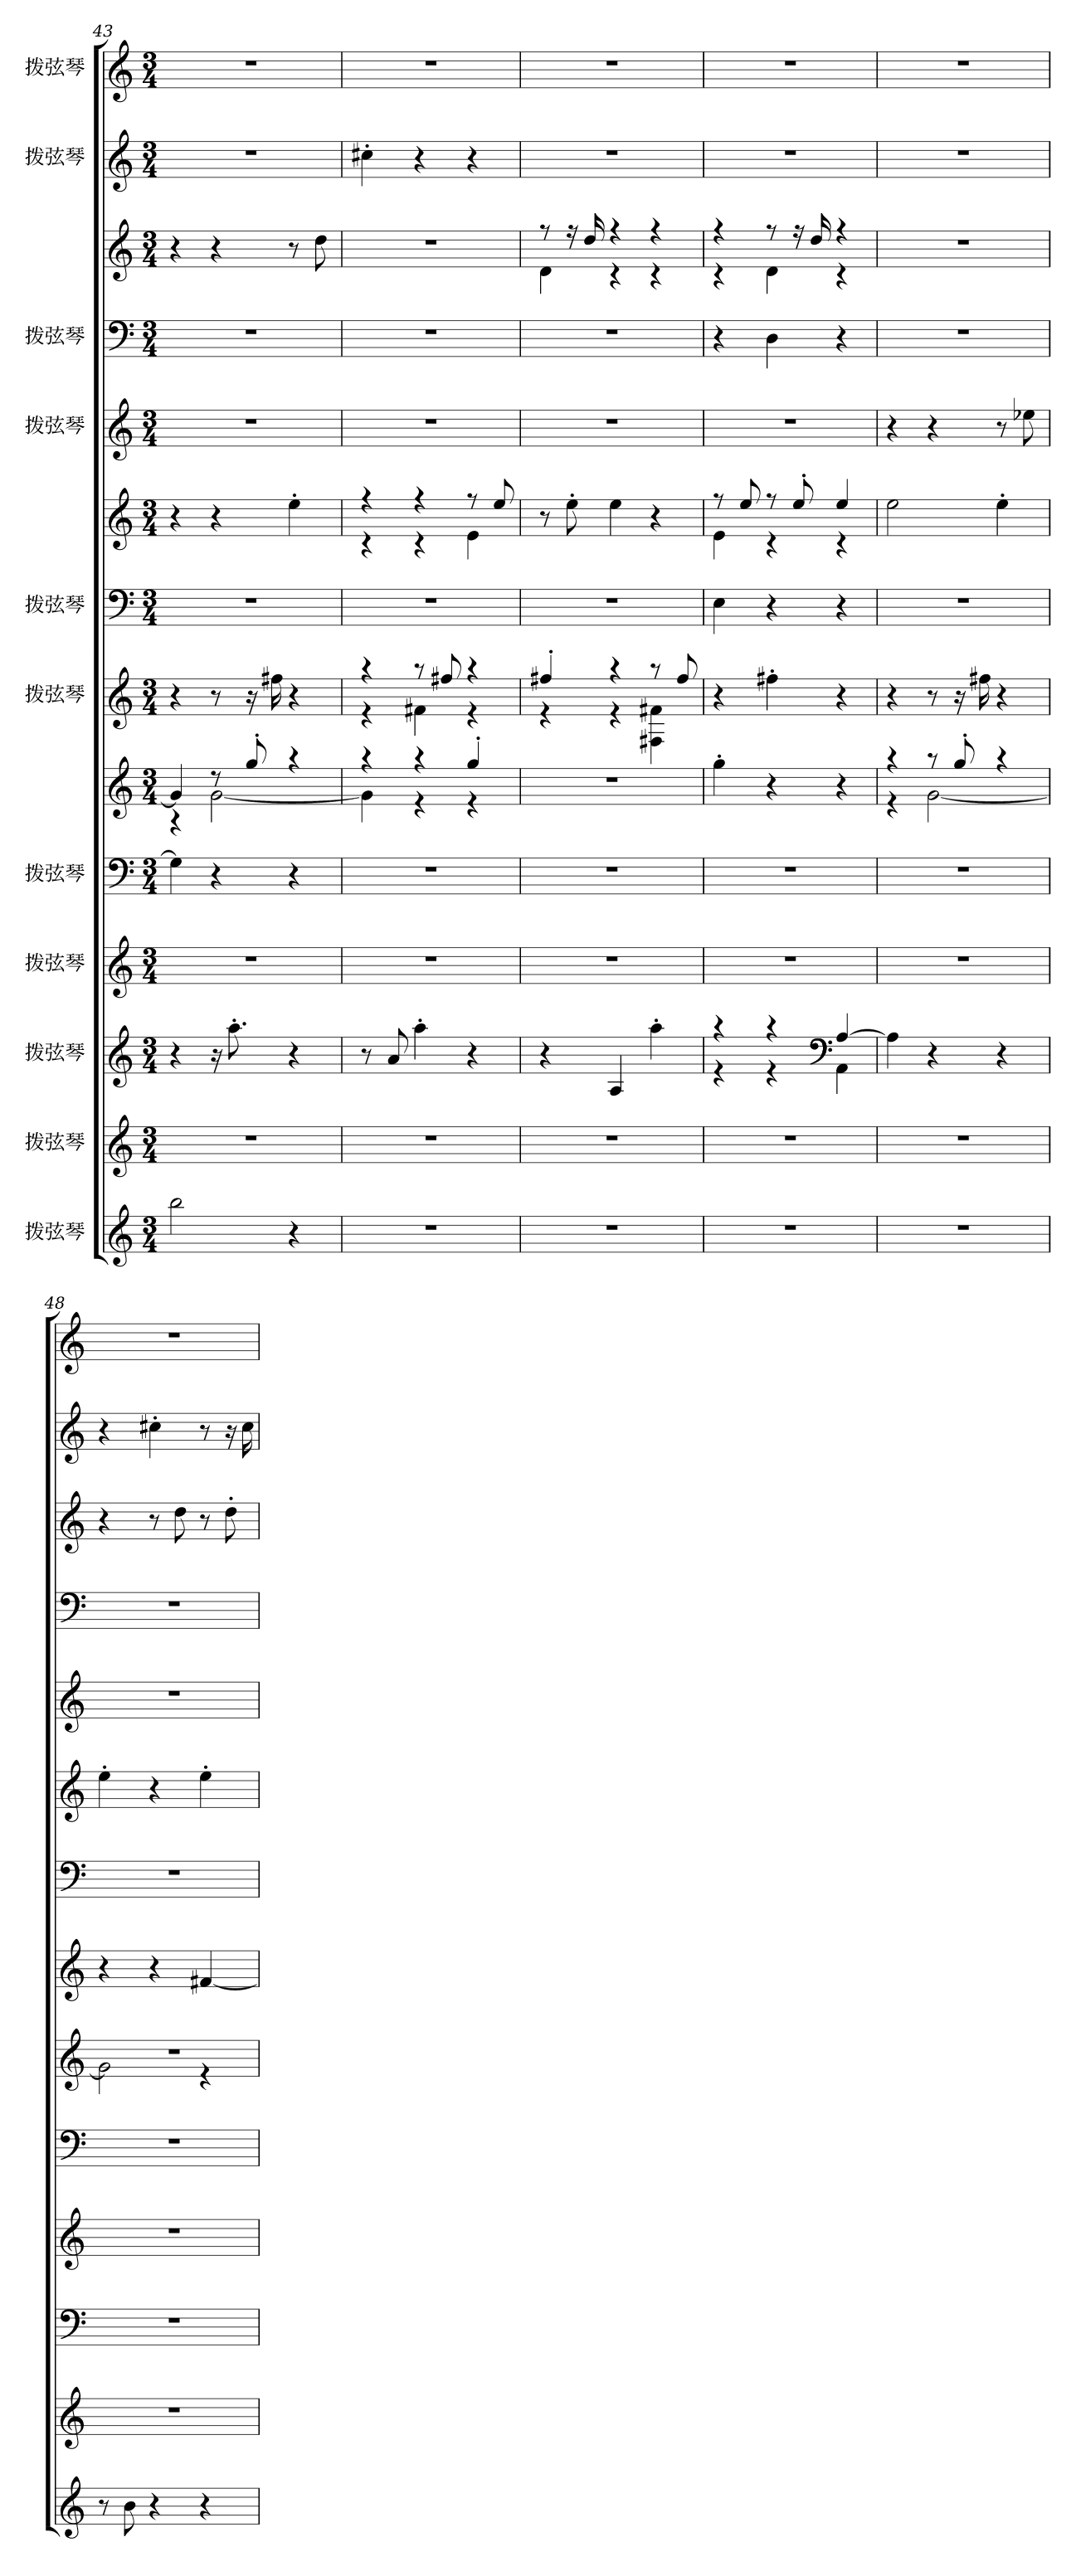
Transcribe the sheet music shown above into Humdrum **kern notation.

**kern	**kern	**kern	**kern	**kern	**kern	**kern	**kern	**kern	**kern	**kern	**kern	**kern	**kern
*part11	*part10	*part9	*part8	*part7	*part7	*part6	*part5	*part5	*part4	*part3	*part3	*part2	*part1
*staff14	*staff13	*staff12	*staff11	*staff10	*staff9	*staff8	*staff7	*staff6	*staff5	*staff4	*staff3	*staff2	*staff1
*I"拨弦琴	*I"拨弦琴	*I"拨弦琴	*I"拨弦琴	*I"拨弦琴	*	*I"拨弦琴	*I"拨弦琴	*	*I"拨弦琴	*I"拨弦琴	*	*I"拨弦琴	*I"拨弦琴
!!LO:PB:g=z
*clefG2	*clefG2	*clefG2	*clefG2	*clefF4	*clefG2	*clefG2	*clefF4	*clefG2	*clefG2	*clefF4	*clefG2	*clefG2	*clefG2
*k[]	*k[]	*k[]	*k[]	*k[]	*k[]	*k[]	*k[]	*k[]	*k[]	*k[]	*k[]	*k[]	*k[]
*M3/4	*M3/4	*M3/4	*M3/4	*M3/4	*M3/4	*M3/4	*M3/4	*M3/4	*M3/4	*M3/4	*M3/4	*M3/4	*M3/4
=43	=43	=43	=43	=43	=43	=43	=43	=43	=43	=43	=43	=43	=43
*	*	*	*	*	*^	*	*	*	*	*	*	*	*
2bb\	2.r	4r	2.r	4G\]	4g/]	4r	4r	2.r	4r	2.r	2.r	4r	2.r	2.r
.	.	16r	.	4r	8r	[2g\	8r	.	4r	.	.	4r	.	.
.	.	8.aa'\	.	.	.	.	.	.	.	.	.	.	.	.
.	.	.	.	.	8gg'/	.	16r	.	.	.	.	.	.	.
.	.	.	.	.	.	.	16ff#X\	.	.	.	.	.	.	.
4r	.	4r	.	4r	4r	.	4r	.	4ee'\	.	.	8r	.	.
.	.	.	.	.	.	.	.	.	.	.	.	8dd\	.	.
=44	=44	=44	=44	=44	=44	=44	=44	=44	=44	=44	=44	=44	=44	=44
*	*	*	*	*	*	*	*^	*	*^	*	*	*	*	*
2.r	2.r	8r	2.r	2.r	4r	4g\]	4r	4r	2.r	4r	4r	2.r	2.r	2.r	4cc#X'\	2.r
.	.	8a/	.	.	.	.	.	.	.	.	.	.	.	.	.	.
.	.	4aa'\	.	.	4r	4r	8r	4f#X\	.	4r	4r	.	.	.	4r	.
.	.	.	.	.	.	.	8ff#X/	.	.	.	.	.	.	.	.	.
.	.	4r	.	.	4gg'/	4r	4r	4r	.	8r	4e\	.	.	.	4r	.
.	.	.	.	.	.	.	.	.	.	8ee/	.	.	.	.	.	.
*	*	*	*	*	*v	*v	*	*	*	*v	*v	*	*	*	*	*
=45	=45	=45	=45	=45	=45	=45	=45	=45	=45	=45	=45	=45	=45	=45
*	*	*	*	*	*	*	*	*	*	*	*	*^	*	*
2.r	2.r	4r	2.r	2.r	2.r	4ff#X'/	4r	2.r	8r	2.r	2.r	8r	4d\	2.r	2.r
.	.	.	.	.	.	.	.	.	8ee'\	.	.	16r	.	.	.
.	.	.	.	.	.	.	.	.	.	.	.	16dd/	.	.	.
.	.	4A/	.	.	.	4r	4r	.	4ee\	.	.	4r	4r	.	.
.	.	4aa'\	.	.	.	8r	4F#X\ 4f#X\	.	4r	.	.	4r	4r	.	.
.	.	.	.	.	.	8ff#/	.	.	.	.	.	.	.	.	.
*	*	*	*	*	*	*v	*v	*	*	*	*	*	*	*	*
=46	=46	=46	=46	=46	=46	=46	=46	=46	=46	=46	=46	=46	=46	=46
*	*	*^	*	*	*	*	*	*^	*	*	*	*	*	*
2.r	2.r	4r	4r	2.r	2.r	4gg'\	4r	4E\	8r	4e\	2.r	4r	4r	4r	2.r	2.r
.	.	.	.	.	.	.	.	.	8ee/	.	.	.	.	.	.	.
.	.	4r	4r	.	.	4r	4ff#X'\	4r	8r	4r	.	4D\	8r	4d\	.	.
.	.	.	.	.	.	.	.	.	8ee'/	.	.	.	16r	.	.	.
.	.	.	.	.	.	.	.	.	.	.	.	.	16dd/	.	.	.
*	*	*clefF4	*	*	*	*	*	*	*	*	*	*	*	*	*	*
.	.	[4A/	4AA\	.	.	4r	4r	4r	4ee/	4r	.	4r	4r	4r	.	.
*	*	*v	*v	*	*	*	*	*	*v	*v	*	*	*v	*v	*	*
=47	=47	=47	=47	=47	=47	=47	=47	=47	=47	=47	=47	=47	=47
*	*	*	*	*	*^	*	*	*	*	*	*	*	*
2.r	2.r	4A\]	2.r	2.r	4r	4r	4r	2.r	2ee\	4r	2.r	2.r	2.r	2.r
.	.	4r	.	.	8r	[2g\	8r	.	.	4r	.	.	.	.
.	.	.	.	.	8gg'/	.	16r	.	.	.	.	.	.	.
.	.	.	.	.	.	.	16ff#X\	.	.	.	.	.	.	.
.	.	4r	.	.	4r	.	4r	.	4ee'\	8r	.	.	.	.
.	.	.	.	.	.	.	.	.	.	8ee-X\	.	.	.	.
!!LO:PB:g=z
=48	=48	=48	=48	=48	=48	=48	=48	=48	=48	=48	=48	=48	=48	=48
8r	2.r	2.r	2.r	2.r	2.r	2g\]	4r	2.r	4ee'\	2.r	2.r	4r	4r	2.r
8b\	.	.	.	.	.	.	.	.	.	.	.	.	.	.
4r	.	.	.	.	.	.	4r	.	4r	.	.	8r	4cc#X'\	.
.	.	.	.	.	.	.	.	.	.	.	.	8dd\	.	.
4r	.	.	.	.	.	4r	[4f#X/	.	4ee'\	.	.	8r	8r	.
.	.	.	.	.	.	.	.	.	.	.	.	8dd'\	16r	.
.	.	.	.	.	.	.	.	.	.	.	.	.	16cc#\	.
*	*	*	*	*	*v	*v	*	*	*	*	*	*	*	*
=	=	=	=	=	=	=	=	=	=	=	=	=	=
*-	*-	*-	*-	*-	*-	*-	*-	*-	*-	*-	*-	*-	*-
